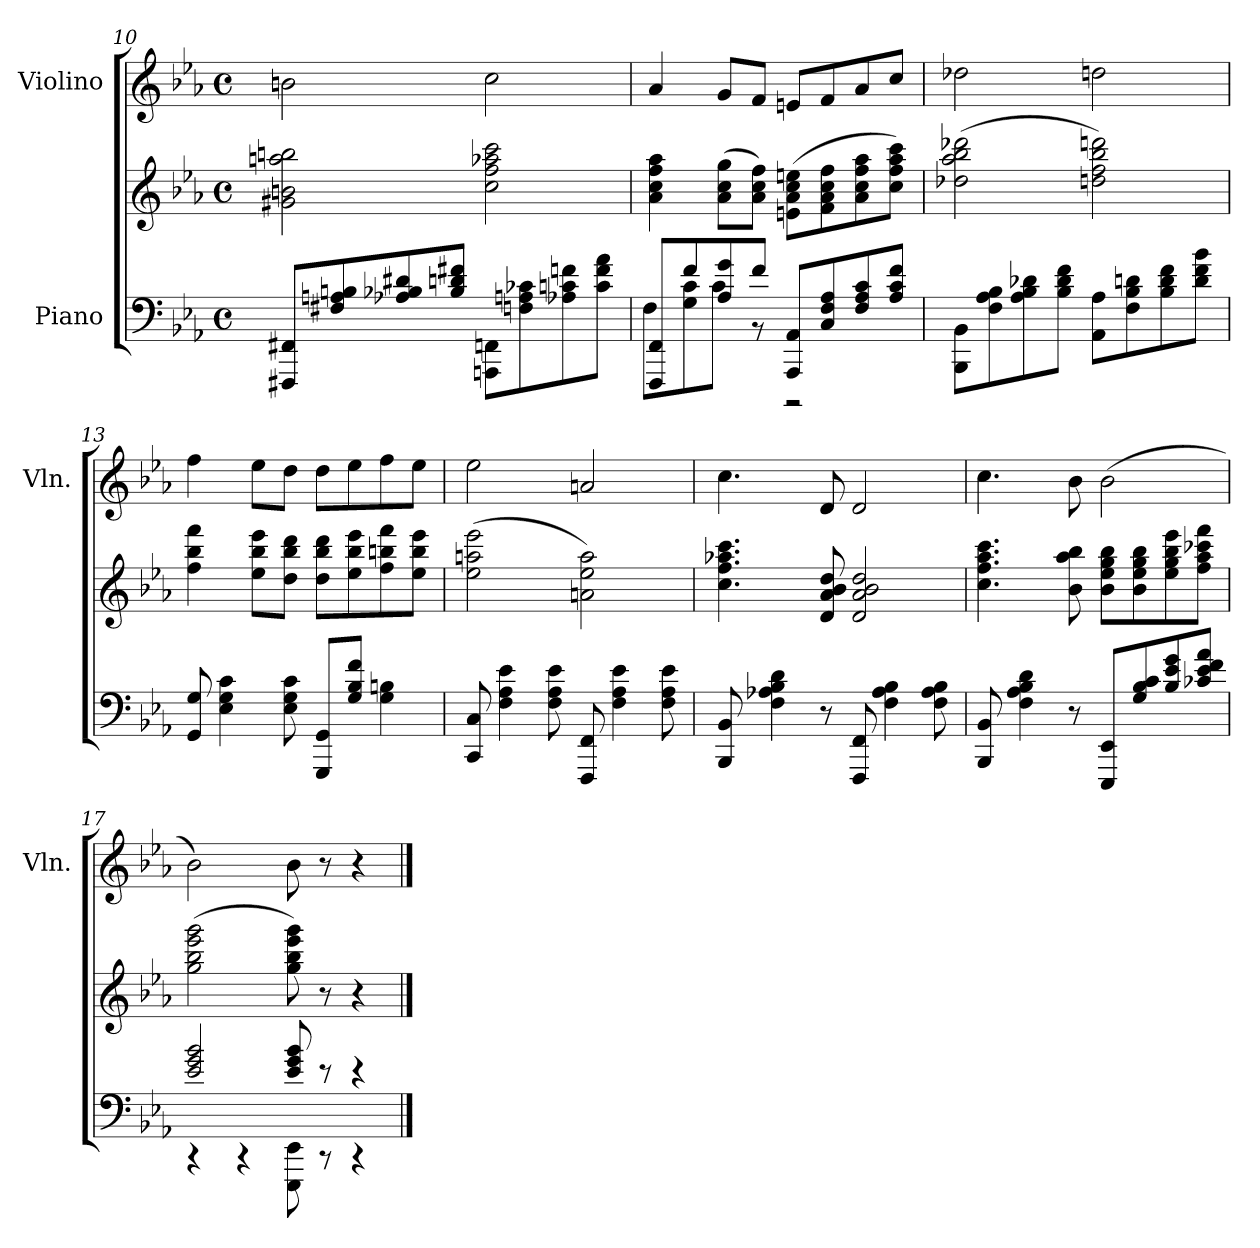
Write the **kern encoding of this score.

**kern	**kern	**kern
*part2	*part2	*part1
*staff3	*staff2	*staff1
*I"Piano	*	*I"Violino
*	*	*I'Vln.
*clefF4	*clefG2	*clefG2
*k[b-e-a-]	*k[b-e-a-]	*k[b-e-a-]
*M4/4	*M4/4	*M4/4
*met(c)	*met(c)	*met(c)
=10	=10	=10
8FFF#X/ 8FF#X/L	2g#X\ 2bn\ 2aan\ 2bbn\	2bn\
8F#X/ 8An/ 8Bn/	.	.
8A-X/ 8B-X/ 8d#X/	.	.
8B-/ 8dn/ 8f#X/J	.	.
8AAAn\ 8FFn\L	2cc\ 2ff\ 2aa-X\ 2ccc\	2cc\
8Fn\ 8An\ 8c-X\	.	.
8A-X\ 8cn\ 8fn\	.	.
8c\ 8f\ 8a-\J	.	.
!!LO:LB:g=z
=11	=11	=11
*^	*	*
8FFF/ 8FF/L	8F\L	4a-\ 4cc\ 4ff\ 4aa-\	4a-/
8f/	8G\ 8c\	.	.
8A-/ 8g/	8c\J	(>8a-\ 8cc\ 8gg\L	8g/L
8f/J	8r	8a-\ 8cc\ 8ff\J)	8f/J
8AAA-/ 8AA-/L	2r	(>8en\ 8a-\ 8cc\ 8een\L	8en/L
8C/ 8F/ 8A-/	.	8f\ 8a-\ 8cc\ 8ff\	8f/
8F/ 8A-/ 8c/	.	8a-\ 8cc\ 8ff\ 8aa-\	8a-/
8A-/ 8c/ 8f/J	.	8cc\ 8ff\ 8aa-\ 8ccc\J)	8cc/J
*v	*v	*	*
=12	=12	=12
8BBB-\ 8BB-\L	(>2dd-X\ 2aa-\ 2bb-\ 2ddd-X\	2dd-X\
8F\ 8A-\ 8B-\	.	.
8A-\ 8B-\ 8d-X\	.	.
8B-\ 8d-\ 8f\J	.	.
8AA-\ 8A-\L	2ddn\ 2ff\ 2bb-\ 2dddn\)	2ddn\
8F\ 8B-\ 8dn\	.	.
8B-\ 8d\ 8f\	.	.
8d\ 8f\ 8b-\J	.	.
!!LO:LB:g=z
=13	=13	=13
8GG/ 8G/	4ff\ 4bb-\ 4fff\	4ff\
4E-\ 4G\ 4c\	.	.
.	8ee-\ 8bb-\ 8eee-\L	8ee-\L
8E-\ 8G\ 8c\	8dd\ 8bb-\ 8ddd\J	8dd\J
8GGG/ 8GG/L	8dd\ 8bb-\ 8ddd\L	8dd\L
8G/ 8B-/ 8f/J	8ee-\ 8bb-\ 8eee-\	8ee-\
4G\ 4Bn\	8ff\ 8bbn\ 8fff\	8ff\
.	8ee-\ 8bb\ 8eee-\J	8ee-\J
=14	=14	=14
8CC/ 8C/	(>2ee-\ 2aan\ 2eee-\	2ee-\
4F\ 4A-\ 4e-\	.	.
8F\ 8A-\ 8e-\	.	.
8FFF/ 8FF/	2an\ 2ee-\ 2aa\)	2an/
4F\ 4A-\ 4e-\	.	.
8F\ 8A-\ 8e-\	.	.
=15	=15	=15
8BBB-/ 8BB-/	4.cc\ 4.ff\ 4.aa-X\ 4.ccc\	4.cc\
4F\ 4A-X\ 4B-\ 4d\	.	.
8r	8d/ 8a-/ 8b-/ 8dd/	8d/
8FFF/ 8FF/	2d/ 2a-/ 2b-/ 2dd/	2d/
4F\ 4A-\ 4B-\	.	.
8F\ 8A-\ 8B-\	.	.
!!LO:LB:g=z
=16	=16	=16
8BBB-/ 8BB-/	4.cc\ 4.ff\ 4.aa-\ 4.ccc\	4.cc\
4F\ 4A-\ 4B-\ 4d\	.	.
8r	8b-\ 8aa-\ 8bb-\	8b-\
8EEE-/ 8EE-/L	8b-\ 8ee-\ 8gg\ 8bb-\L	(>2b-\
8G/ 8B-/ 8c/	8b-\ 8ee-\ 8gg\ 8bb-\	.
8B-/ 8e-/ 8g/	8ee-\ 8gg\ 8bb-\ 8eee-\	.
8c-X/ 8e-/ 8f/ 8a-/J	8ff\ 8aa-\ 8ccc-X\ 8fff\J	.
=17	=17	=17
*^	*	*
2e-/ 2g/ 2b-/	4r	(>2gg\ 2bb-\ 2eee-\ 2ggg\	2b-\)
.	4r	.	.
8e-/ 8g/ 8b-/	8EEE-\ 8EE-\	8gg\ 8bb-\ 8eee-\ 8ggg\)	8b-\
8r	8r	8r	8r
4r	4r	4r	4r
*v	*v	*	*
==	==	==
*-	*-	*-
